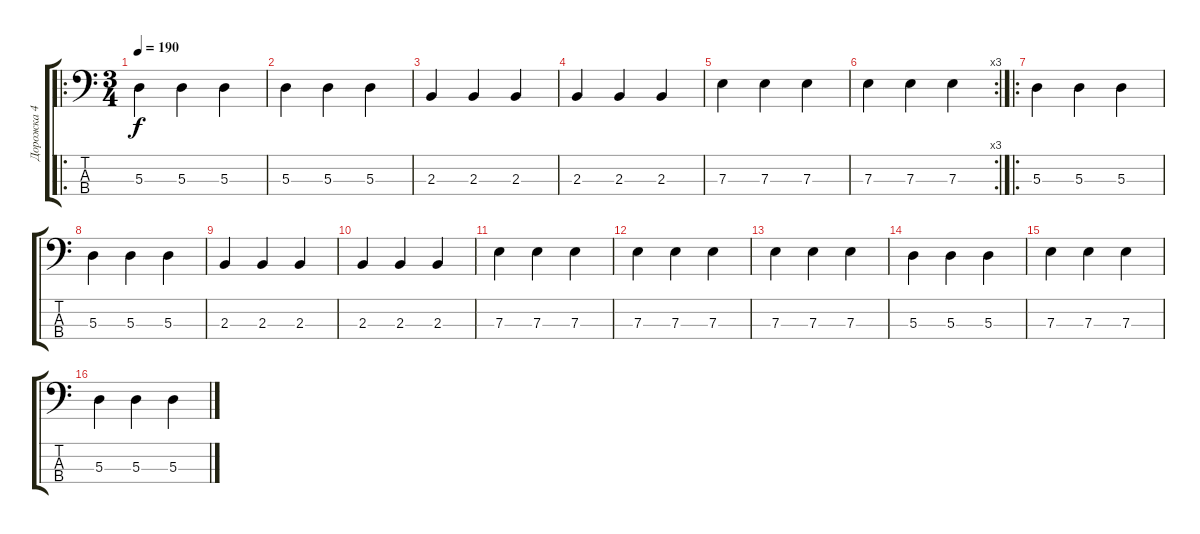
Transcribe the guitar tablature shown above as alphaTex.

\track ("Дорожка 4" "Дорожка 4") {instrument electricbassfinger}
\staff {score tabs}
\tuning (G2 D2 A1 E1) {hide}
\ro
\ts (3 4)
\tempo 190
\clef f4
\ks c
5.3.4{dy f} 5.3.4 5.3.4 |
5.3.4 5.3.4 5.3.4 |
2.3.4 2.3.4 2.3.4 |
2.3.4 2.3.4 2.3.4 |
7.3.4 7.3.4 7.3.4 |
\rc 3
7.3.4 7.3.4 7.3.4 |
\ro
5.3.4 5.3.4 5.3.4 |
5.3.4 5.3.4 5.3.4 |
2.3.4 2.3.4 2.3.4 |
2.3.4 2.3.4 2.3.4 |
7.3.4 7.3.4 7.3.4 |
7.3.4 7.3.4 7.3.4 |
7.3.4 7.3.4 7.3.4 |
5.3.4 5.3.4 5.3.4 |
7.3.4 7.3.4 7.3.4 |
5.3.4 5.3.4 5.3.4
